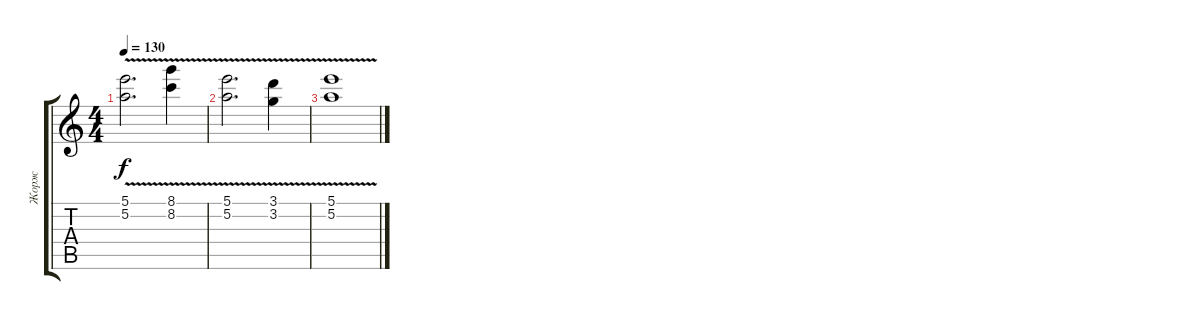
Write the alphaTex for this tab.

\track ("Жорж" "Жорж") {instrument acousticguitarsteel}
\staff {score tabs}
\tuning (E4 B4 G4 D4 A3 E3) {hide}
\ts (4 4)
\tempo 130
\clef g2
\ks c
(5.1{v} 5.2{v}).2{d dy f} (8.1{v} 8.2{v}).4 |
(5.1{v} 5.2{v}).2{d} (3.1{v} 3.2{v}).4 |
(5.1{v} 5.2{v}).1
